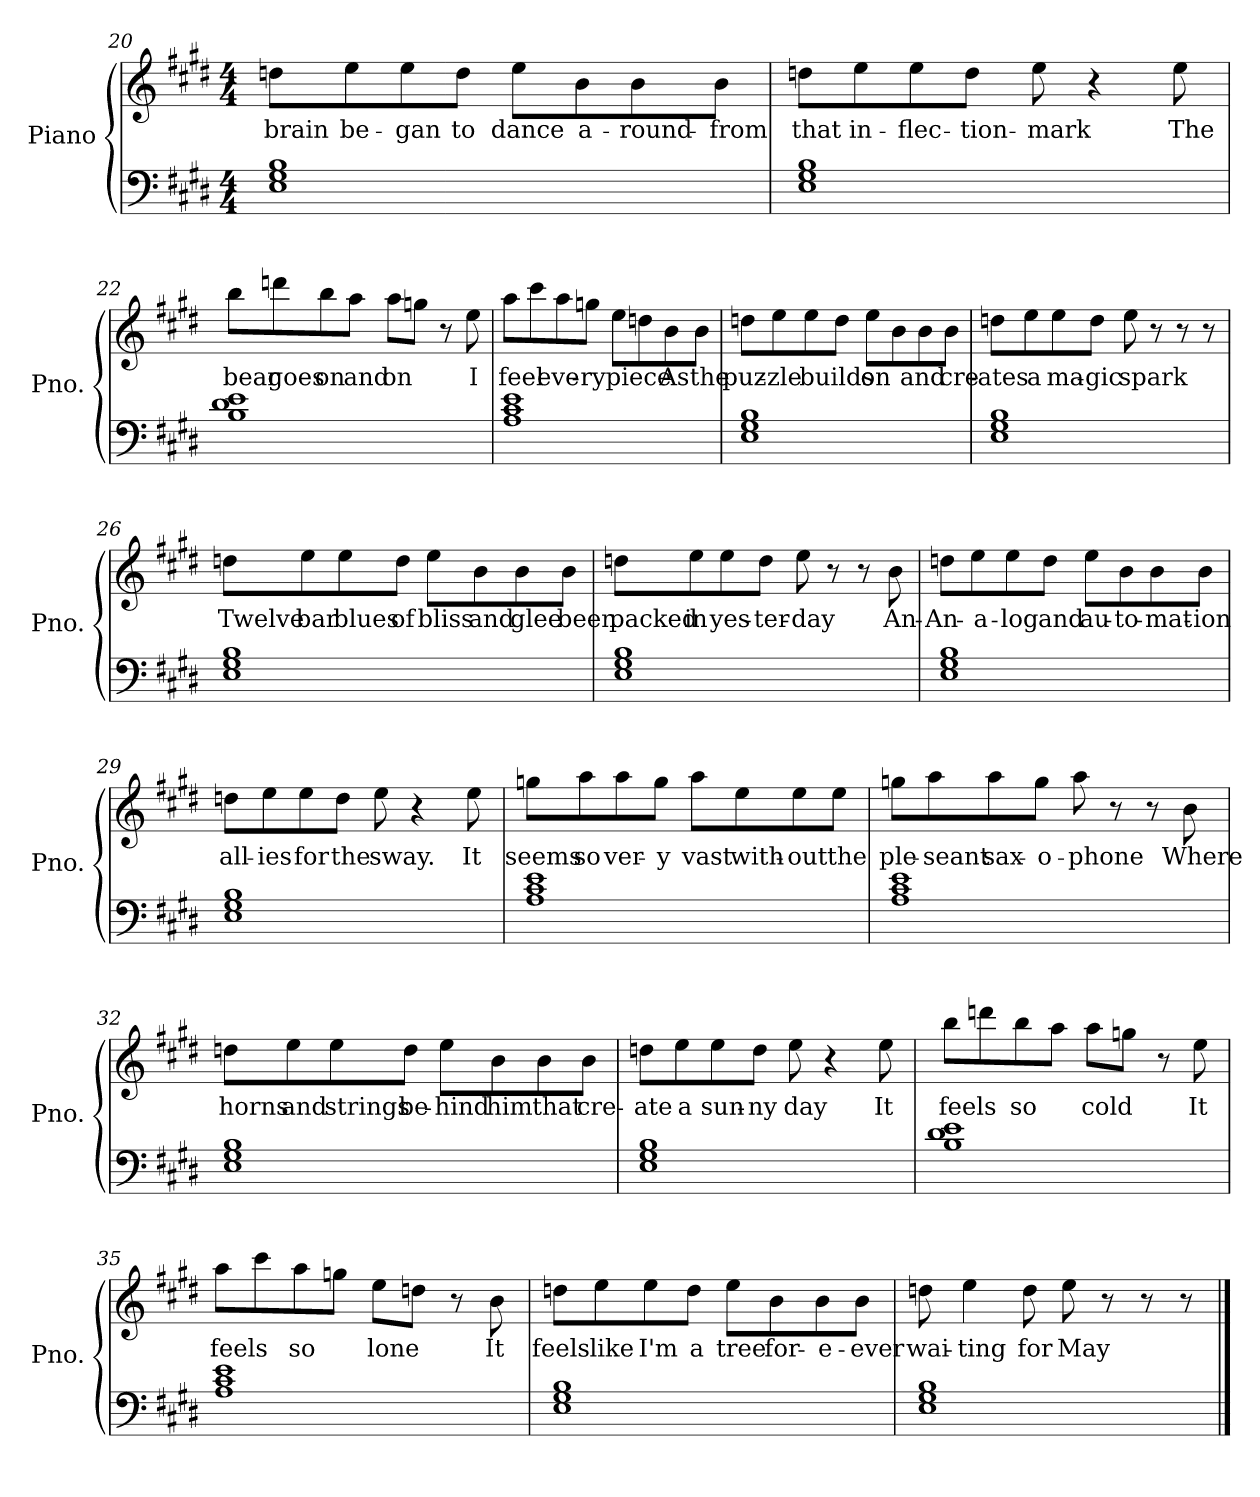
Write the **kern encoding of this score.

**kern	**kern	**text
*part1	*part1	*part1
*staff2	*staff1	*staff1
*I"Piano	*	*
*I'Pno.	*	*
!!LO:LB:g=z
*clefF4	*clefG2	*
*k[f#c#g#d#]	*k[f#c#g#d#]	*
*M4/4	*M4/4	*
=20	=20	=20
!	!	!LO:LY:b
1E 1G# 1B	8ddn\L	brain
!	!	!LO:LY:b
.	8ee\	be-
!	!	!LO:LY:b
.	8ee\	-gan
!	!	!LO:LY:b
.	8dd\J	to
!	!	!LO:LY:b
.	8ee\L	dance
!	!	!LO:LY:b
.	8b\	a-
!	!	!LO:LY:b
.	8b\	-round-
!	!	!LO:LY:b
.	8b\J	-from
=21	=21	=21
!	!	!LO:LY:b
1E 1G# 1B	8ddn\L	that
!	!	!LO:LY:b
.	8ee\	in-
!	!	!LO:LY:b
.	8ee\	-flec-
!	!	!LO:LY:b
.	8dd\J	-tion-
!	!	!LO:LY:b
.	8ee\	-mark
.	4r	.
!	!	!LO:LY:b
.	8ee\	The
=22	=22	=22
!	!	!LO:LY:b
1B 1d# 1e	8bb\L	bear
!	!	!LO:LY:b
.	8dddn\	goes
!	!	!LO:LY:b
.	8bb\	on
!	!	!LO:LY:b
.	8aa\J	and
!	!	!LO:LY:b
.	8aa\L	on
.	8ggn\J	.
.	8r	.
!	!	!LO:LY:b
.	8ee\	I
!!LO:LB:g=z
=23	=23	=23
!	!	!LO:LY:b
1A 1c# 1e	8aa\L	feel
.	8ccc#\	.
!	!	!LO:LY:b
.	8aa\	eve-
!	!	!LO:LY:b
.	8ggn\J	-ry
!	!	!LO:LY:b
.	8ee\L	piece
.	8ddn\	.
!	!	!LO:LY:b
.	8b\	As
!	!	!LO:LY:b
.	8b\J	the
=24	=24	=24
!	!	!LO:LY:b
1E 1G# 1B	8ddn\L	puz-
!	!	!LO:LY:b
.	8ee\	-zle
!	!	!LO:LY:b
.	8ee\	builds
.	8dd\J	.
!	!	!LO:LY:b
.	8ee\L	on
.	8b\	.
!	!	!LO:LY:b
.	8b\	and
!	!	!LO:LY:b
.	8b\J	cre-
=25	=25	=25
!	!	!LO:LY:b
1E 1G# 1B	8ddn\L	-ates
!	!	!LO:LY:b
.	8ee\	a
!	!	!LO:LY:b
.	8ee\	ma-
!	!	!LO:LY:b
.	8dd\J	-gic
!	!	!LO:LY:b
.	8ee\	spark
.	8r	.
.	8r	.
.	8r	.
!!LO:PB:g=z
=26	=26	=26
!	!	!LO:LY:b
1E 1G# 1B	8ddn\L	-Twelve
!	!	!LO:LY:b
.	8ee\	bar
!	!	!LO:LY:b
.	8ee\	blues
!	!	!LO:LY:b
.	8dd\J	of
!	!	!LO:LY:b
.	8ee\L	bliss
!	!	!LO:LY:b
.	8b\	and
!	!	!LO:LY:b
.	8b\	glee
!	!	!LO:LY:b
.	8b\J	been
=27	=27	=27
!	!	!LO:LY:b
1E 1G# 1B	8ddn\L	packed
!	!	!LO:LY:b
.	8ee\	in
!	!	!LO:LY:b
.	8ee\	yes-
!	!	!LO:LY:b
.	8dd\J	-ter-
!	!	!LO:LY:b
.	8ee\	-day
.	8r	.
.	8r	.
!	!	!LO:LY:b
.	8b\	An-
=28	=28	=28
!	!	!LO:LY:b
1E 1G# 1B	8ddn\L	-An-
!	!	!LO:LY:b
.	8ee\	-a-
!	!	!LO:LY:b
.	8ee\	-log
!	!	!LO:LY:b
.	8dd\J	and
!	!	!LO:LY:b
.	8ee\L	au-
!	!	!LO:LY:b
.	8b\	-to-
!	!	!LO:LY:b
.	8b\	-mat-
!	!	!LO:LY:b
.	8b\J	-ion
!!LO:LB:g=z
=29	=29	=29
!	!	!LO:LY:b
1E 1G# 1B	8ddn\L	all-
!	!	!LO:LY:b
.	8ee\	-ies
!	!	!LO:LY:b
.	8ee\	for
!	!	!LO:LY:b
.	8dd\J	the
!	!	!LO:LY:b
.	8ee\	sway.
.	4r	.
!	!	!LO:LY:b
.	8ee\	It
=30	=30	=30
!	!	!LO:LY:b
1A 1c# 1e	8ggn\L	seems
!	!	!LO:LY:b
.	8aa\	so
!	!	!LO:LY:b
.	8aa\	ver-
!	!	!LO:LY:b
.	8gg\J	-y
!	!	!LO:LY:b
.	8aa\L	vast
!	!	!LO:LY:b
.	8ee\	with-
!	!	!LO:LY:b
.	8ee\	-out
!	!	!LO:LY:b
.	8ee\J	the
=31	=31	=31
!	!	!LO:LY:b
1A 1c# 1e	8ggn\L	ple-
!	!	!LO:LY:b
.	8aa\	-seant
!	!	!LO:LY:b
.	8aa\	sax-
!	!	!LO:LY:b
.	8gg\J	-o-
!	!	!LO:LY:b
.	8aa\	-phone
.	8r	.
.	8r	.
!	!	!LO:LY:b
.	8b\	Where
!!LO:LB:g=z
=32	=32	=32
!	!	!LO:LY:b
1E 1G# 1B	8ddn\L	horns
!	!	!LO:LY:b
.	8ee\	and
!	!	!LO:LY:b
.	8ee\	strings
!	!	!LO:LY:b
.	8dd\J	be-
!	!	!LO:LY:b
.	8ee\L	-hind
!	!	!LO:LY:b
.	8b\	him
!	!	!LO:LY:b
.	8b\	that
!	!	!LO:LY:b
.	8b\J	cre-
=33	=33	=33
!	!	!LO:LY:b
1E 1G# 1B	8ddn\L	-ate
!	!	!LO:LY:b
.	8ee\	a
!	!	!LO:LY:b
.	8ee\	sun-
!	!	!LO:LY:b
.	8dd\J	-ny
!	!	!LO:LY:b
.	8ee\	day
.	4r	.
!	!	!LO:LY:b
.	8ee\	It
=34	=34	=34
!	!	!LO:LY:b
1B 1d# 1e	8bb\L	feels
.	8dddn\	.
!	!	!LO:LY:b
.	8bb\	so
.	8aa\J	.
!	!	!LO:LY:b
.	8aa\L	cold
.	8ggn\J	.
.	8r	.
!	!	!LO:LY:b
.	8ee\	It
!!LO:LB:g=z
=35	=35	=35
!	!	!LO:LY:b
1A 1c# 1e	8aa\L	feels
.	8ccc#\	.
!	!	!LO:LY:b
.	8aa\	-so
.	8ggn\J	.
!	!	!LO:LY:b
.	8ee\L	lone
.	8ddn\J	.
.	8r	.
!	!	!LO:LY:b
.	8b\	It
=36	=36	=36
!	!	!LO:LY:b
1E 1G# 1B	8ddn\L	feels
!	!	!LO:LY:b
.	8ee\	like
!	!	!LO:LY:b
.	8ee\	I'm
!	!	!LO:LY:b
.	8dd\J	a
!	!	!LO:LY:b
.	8ee\L	tree
!	!	!LO:LY:b
.	8b\	for-
!	!	!LO:LY:b
.	8b\	-e-
!	!	!LO:LY:b
.	8b\J	-ever
=37	=37	=37
!	!	!LO:LY:b
1E 1G# 1B	8ddn\	wai-
!	!	!LO:LY:b
.	4ee\	-ting
!	!	!LO:LY:b
.	8dd\	-for
!	!	!LO:LY:b
.	8ee\	May
.	8r	.
.	8r	.
.	8r	.
==	==	==
*-	*-	*-
